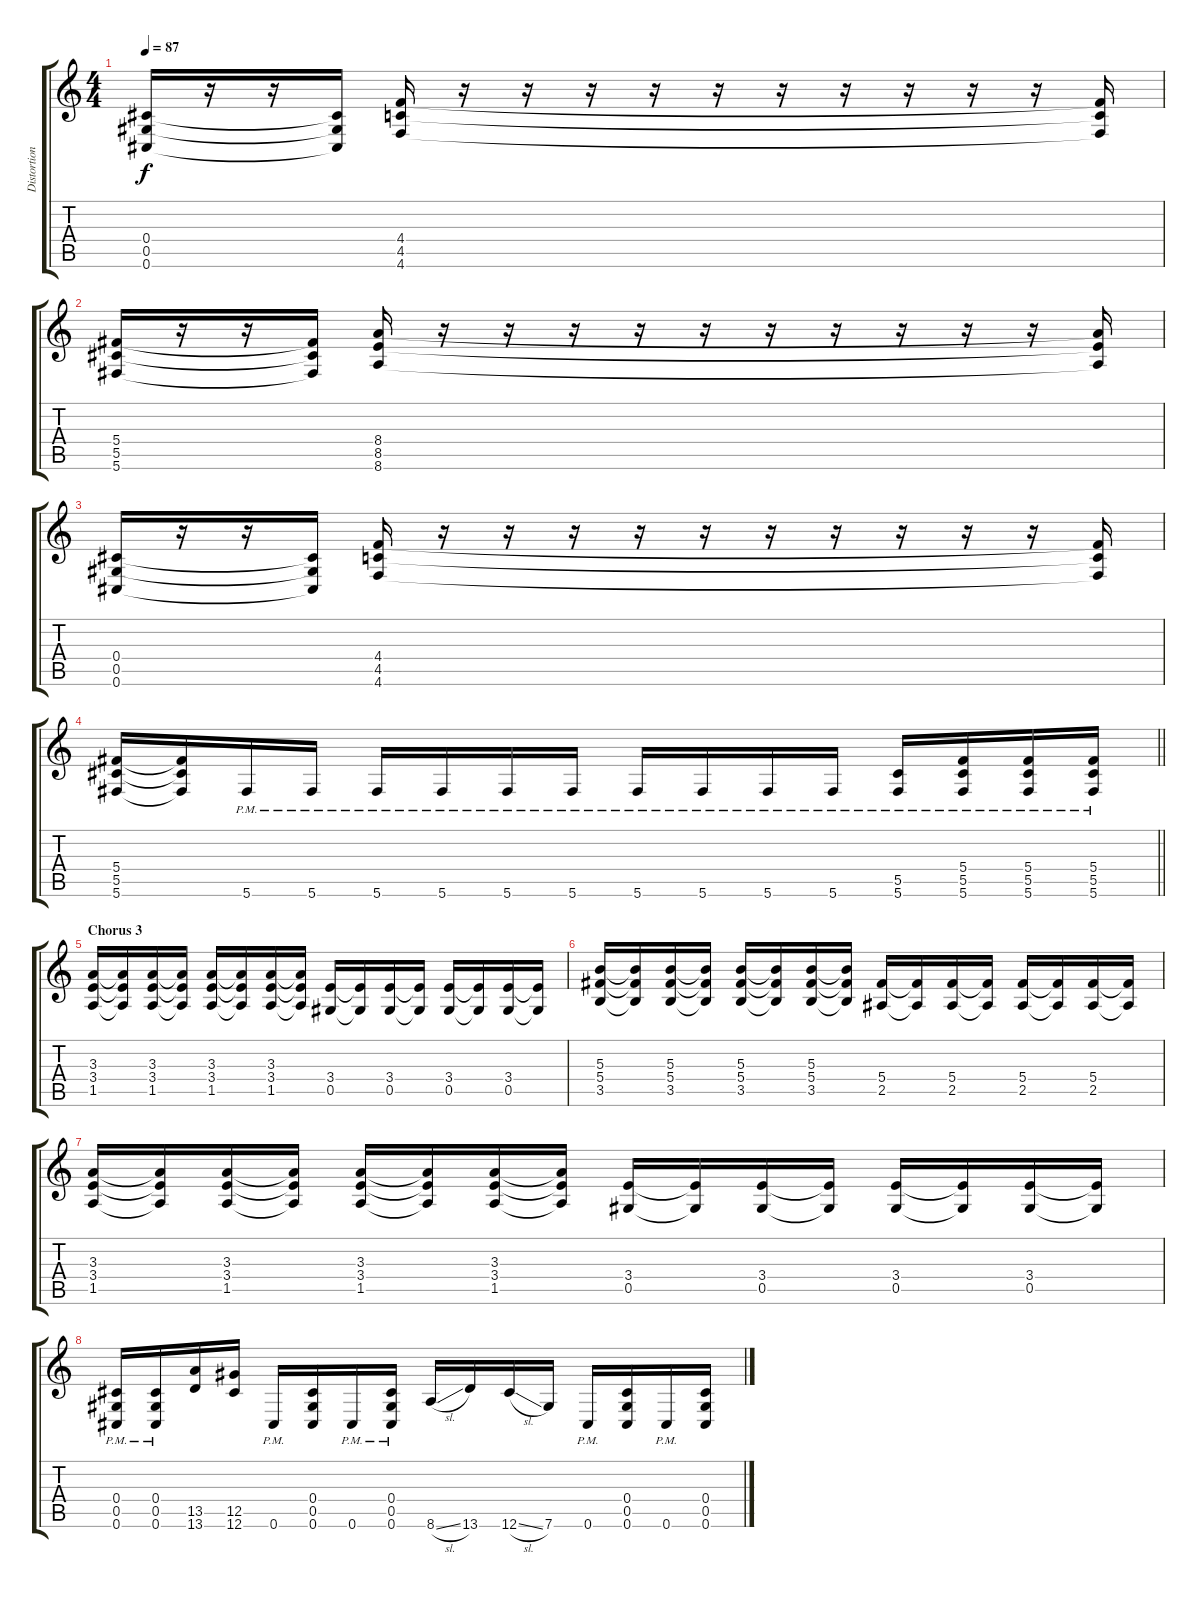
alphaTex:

\track ("Distortion 1" "Distortion") {instrument distortionguitar}
\staff {score tabs}
\tuning (Eb4 Bb3 Gb3 Db3 Ab2 Db2) {hide}
\ts (4 4)
\tempo 87
\clef g2
\ks c
(0.4 0.5 0.6).16{dy f} r.16 r.16 (0.4{t} 0.5{t} 0.6{t}).16 (4.4 4.5 4.6).16 r.16 r.16 r.16 r.16 r.16 r.16 r.16 r.16 r.16 r.16 (4.4{t} 4.5{t} 4.6{t}).16 |
(5.4 5.5 5.6).16 r.16 r.16 (5.4{t} 5.5{t} 5.6{t}).16 (8.4 8.5 8.6).16 r.16 r.16 r.16 r.16 r.16 r.16 r.16 r.16 r.16 r.16 (8.4{t} 8.5{t} 8.6{t}).16 |
(0.4 0.5 0.6).16 r.16 r.16 (0.4{t} 0.5{t} 0.6{t}).16 (4.4 4.5 4.6).16 r.16 r.16 r.16 r.16 r.16 r.16 r.16 r.16 r.16 r.16 (4.4{t} 4.5{t} 4.6{t}).16 |
\barLineRight lightlight
(5.4 5.5 5.6).16 (5.4{t} 5.5{t} 5.6{t}).16 5.6{pm}.16 5.6{pm}.16 5.6{pm}.16 5.6{pm}.16 5.6{pm}.16 5.6{pm}.16 5.6{pm}.16 5.6{pm}.16 5.6{pm}.16 5.6{pm}.16 (5.5{pm} 5.6{pm}).16 (5.4{pm} 5.5{pm} 5.6{pm}).16 (5.4{pm} 5.5{pm} 5.6{pm}).16 (5.4{pm} 5.5{pm} 5.6{pm}).16 |
\section ("" "Chorus 3")
(3.3 3.4 1.5).16 (3.3{t} 3.4{t} 1.5{t}).16 (3.3 3.4 1.5).16 (3.3{t} 3.4{t} 1.5{t}).16 (3.3 3.4 1.5).16 (3.3{t} 3.4{t} 1.5{t}).16 (3.3 3.4 1.5).16 (3.3{t} 3.4{t} 1.5{t}).16 (3.4 0.5).16 (3.4{t} 0.5{t}).16 (3.4 0.5).16 (3.4{t} 0.5{t}).16 (3.4 0.5).16 (3.4{t} 0.5{t}).16 (3.4 0.5).16 (3.4{t} 0.5{t}).16 |
(5.3 5.4 3.5).16 (5.3{t} 5.4{t} 3.5{t}).16 (5.3 5.4 3.5).16 (5.3{t} 5.4{t} 3.5{t}).16 (5.3 5.4 3.5).16 (5.3{t} 5.4{t} 3.5{t}).16 (5.3 5.4 3.5).16 (5.3{t} 5.4{t} 3.5{t}).16 (5.4 2.5).16 (5.4{t} 2.5{t}).16 (5.4 2.5).16 (5.4{t} 2.5{t}).16 (5.4 2.5).16 (5.4{t} 2.5{t}).16 (5.4 2.5).16 (5.4{t} 2.5{t}).16 |
(3.3 3.4 1.5).16 (3.3{t} 3.4{t} 1.5{t}).16 (3.3 3.4 1.5).16 (3.3{t} 3.4{t} 1.5{t}).16 (3.3 3.4 1.5).16 (3.3{t} 3.4{t} 1.5{t}).16 (3.3 3.4 1.5).16 (3.3{t} 3.4{t} 1.5{t}).16 (3.4 0.5).16 (3.4{t} 0.5{t}).16 (3.4 0.5).16 (3.4{t} 0.5{t}).16 (3.4 0.5).16 (3.4{t} 0.5{t}).16 (3.4 0.5).16 (3.4{t} 0.5{t}).16 |
(0.4{pm} 0.5{pm} 0.6{pm}).16 (0.4{pm} 0.5{pm} 0.6{pm}).16 (13.5 13.6).16 (12.5 12.6).16 0.6{pm}.16 (0.4 0.5 0.6).16 0.6{pm}.16 (0.4{pm} 0.5{pm} 0.6{pm}).16 8.6{sl}.16 13.6.16 12.6{sl}.16 7.6.16 0.6{pm}.16 (0.4 0.5 0.6).16 0.6{pm}.16 (0.4 0.5 0.6).16
